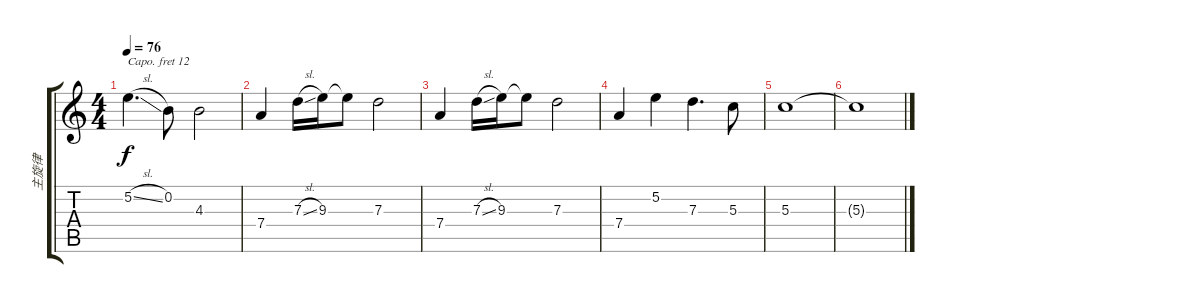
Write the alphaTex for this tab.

\track ("主旋律" "主旋律") {instrument panflute}
\staff {score tabs}
\capo 12
\tuning (E4 B3 G3 D3 A2 E2) {hide}
\ts (4 4)
\tempo 76
\clef g2
\ks c
5.2{sl}.4{d dy f} 0.2.8 4.3.2 |
7.4.4 7.3{sl}.16 9.3.16 9.3{t}.8 7.3.2 |
7.4.4 7.3{sl}.16 9.3.16 9.3{t}.8 7.3.2 |
7.4.4 5.2.4 7.3.4{d} 5.3.8 |
5.3.1{volume 2} |
5.3{t}.1
